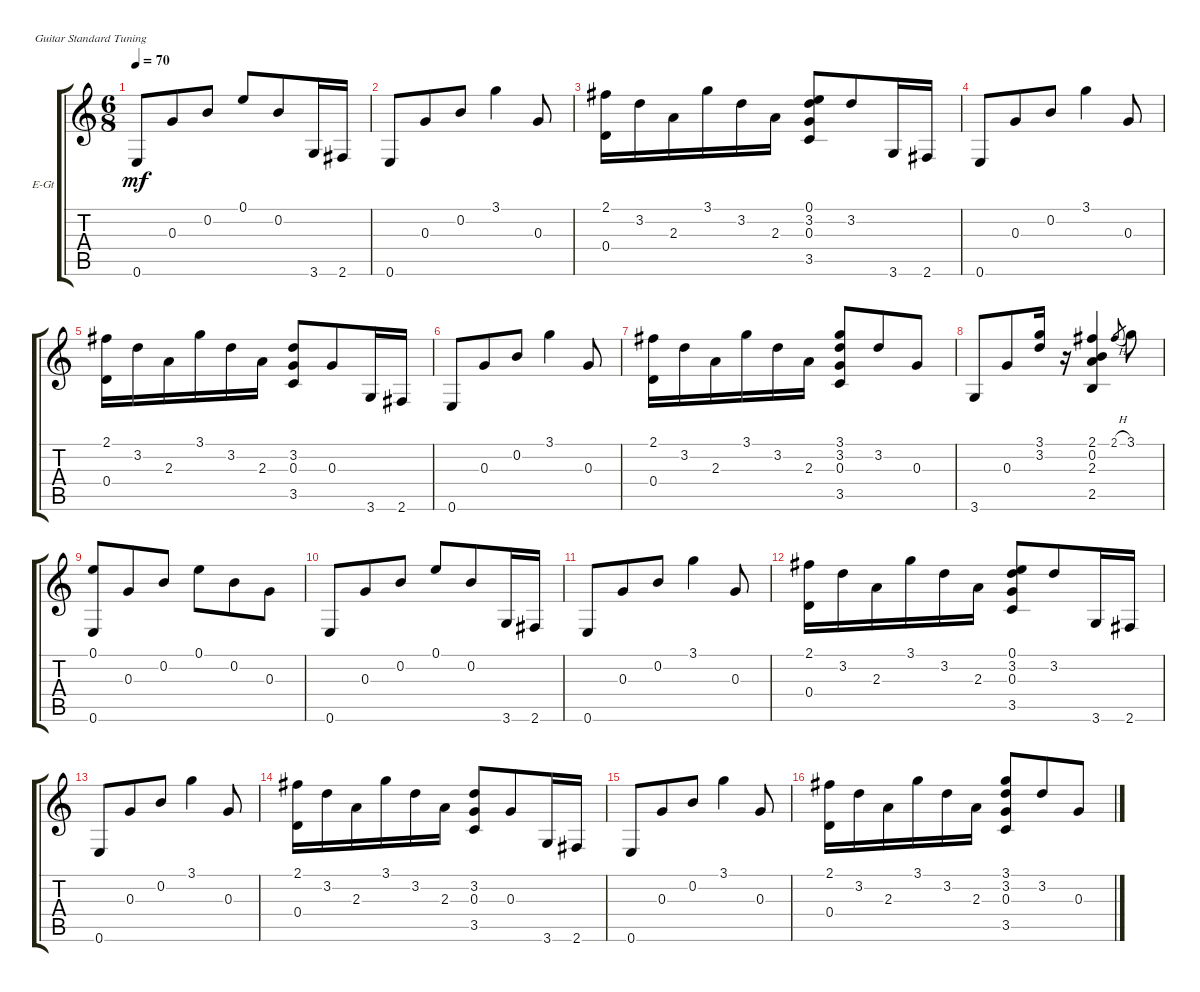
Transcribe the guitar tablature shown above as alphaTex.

\defaultSystemsLayout 4
\bracketExtendMode groupsimilarinstruments
\firstSystemTrackNameOrientation horizontal
\otherSystemsTrackNameOrientation horizontal
\track ("Electric Guitar" "E-Gt") {instrument electricguitarclean}
\staff {score tabs}
\tuning (E4 B3 G3 D3 A2 E2)
\ts (6 8)
\tempo 70
\clef g2
\ks c
0.6.8{dy mf} 0.3.8 0.2.8 0.1.8 0.2.8 3.6.16 2.6.16 |
0.6.8 0.3.8 0.2.8 3.1.4 0.3.8 |
(0.4 2.1).16 3.2.16 2.3.16 3.1.16 3.2.16 2.3.16 (3.5 0.3 3.2 0.1).8 3.2.8 3.6.16 2.6.16 |
0.6.8 0.3.8 0.2.8 3.1.4 0.3.8 |
(0.4 2.1).16 3.2.16 2.3.16 3.1.16 3.2.16 2.3.16 (3.5 0.3 3.2).8 0.3.8 3.6.16 2.6.16 |
0.6.8 0.3.8 0.2.8 3.1.4 0.3.8 |
(0.4 2.1).16 3.2.16 2.3.16 3.1.16 3.2.16 2.3.16 (3.1 3.2 0.3 3.5).8 3.2.8 0.3.8 |
3.6.8 0.3.8 (3.2 3.1).16 r.16 (2.1 0.2 2.3 2.5).4 2.1{h}.8{gr} 3.1.8 |
(0.1 0.6).8 0.3.8 0.2.8 0.1.8 0.2.8 0.3.8 |
0.6.8 0.3.8 0.2.8 0.1.8 0.2.8 3.6.16 2.6.16 |
0.6.8 0.3.8 0.2.8 3.1.4 0.3.8 |
(0.4 2.1).16 3.2.16 2.3.16 3.1.16 3.2.16 2.3.16 (3.5 0.3 3.2 0.1).8 3.2.8 3.6.16 2.6.16 |
0.6.8 0.3.8 0.2.8 3.1.4 0.3.8 |
(0.4 2.1).16 3.2.16 2.3.16 3.1.16 3.2.16 2.3.16 (3.5 0.3 3.2).8 0.3.8 3.6.16 2.6.16 |
0.6.8 0.3.8 0.2.8 3.1.4 0.3.8 |
(0.4 2.1).16 3.2.16 2.3.16 3.1.16 3.2.16 2.3.16 (3.1 3.2 0.3 3.5).8 3.2.8 0.3.8
